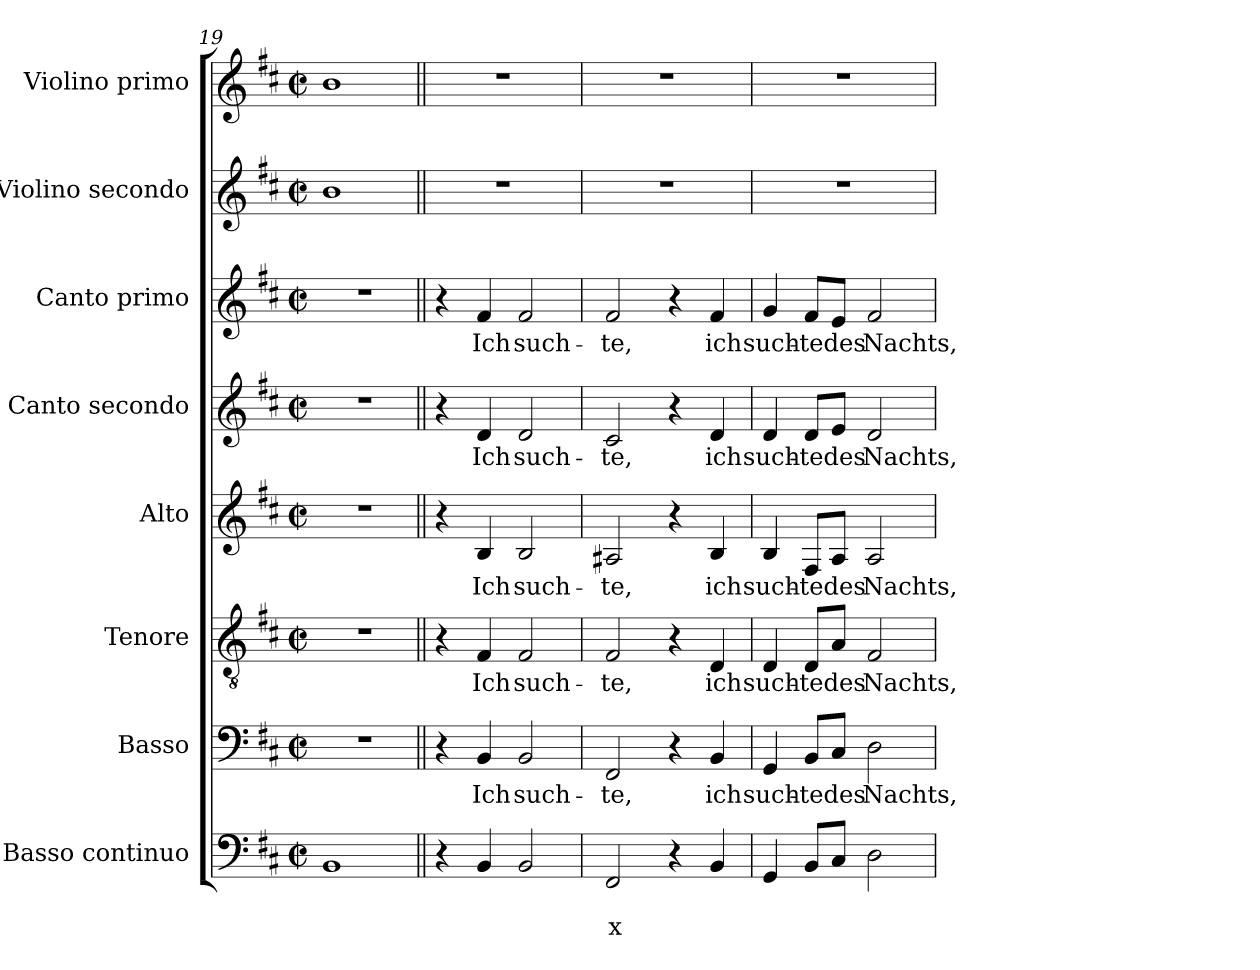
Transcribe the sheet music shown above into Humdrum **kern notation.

**kern	**text	**text	**kern	**text	**kern	**text	**kern	**text	**kern	**text	**kern	**text	**kern	**kern
*part8	*part8	*part8	*part7	*part7	*part6	*part6	*part5	*part5	*part4	*part4	*part3	*part3	*part2	*part1
*staff8	*staff8	*staff8	*staff7	*staff7	*staff6	*staff6	*staff5	*staff5	*staff4	*staff4	*staff3	*staff3	*staff2	*staff1
*I"Basso continuo	*	*	*I"Basso	*	*I"Tenore	*	*I"Alto	*	*I"Canto secondo	*	*I"Canto primo	*	*I"Violino secondo	*I"Violino primo
*I'BC	*	*	*I'B	*	*I'T	*	*I'A	*	*I'C2	*	*I'C1	*	*I'V2	*I'V1
*clefF4	*	*	*clefF4	*	*clefGv2	*	*clefG2	*	*clefG2	*	*clefG2	*	*clefG2	*clefG2
*k[f#c#]	*	*	*k[f#c#]	*	*k[f#c#]	*	*k[f#c#]	*	*k[f#c#]	*	*k[f#c#]	*	*k[f#c#]	*k[f#c#]
*D:	*	*	*D:	*	*D:	*	*D:	*	*D:	*	*D:	*	*D:	*D:
*M2/2	*	*	*M2/2	*	*M2/2	*	*M2/2	*	*M2/2	*	*M2/2	*	*M2/2	*M2/2
*met(c|)	*	*	*met(c|)	*	*met(c|)	*	*met(c|)	*	*met(c|)	*	*met(c|)	*	*met(c|)	*met(c|)
=19	=19	=19	=19	=19	=19	=19	=19	=19	=19	=19	=19	=19	=19	=19
1BB	.	.	1r	.	1r	.	1r	.	1r	.	1r	.	1b	1b
!!LO:PB:g=z
=20||	=20||	=20||	=20||	=20||	=20||	=20||	=20||	=20||	=20||	=20||	=20||	=20||	=20||	=20||
4r	.	.	4r	.	4r	.	4r	.	4r	.	4r	.	1r	1r
!	!	!	!	!LO:LY:b	!	!LO:LY:b	!	!LO:LY:b	!	!LO:LY:b	!	!LO:LY:b	!	!
4BB/	.	.	4BB/	Ich	4F#/	Ich	4B/	Ich	4d/	Ich	4f#/	Ich	.	.
!	!	!	!	!LO:LY:b	!	!LO:LY:b	!	!LO:LY:b	!	!LO:LY:b	!	!LO:LY:b	!	!
2BB/	.	.	2BB/	such-	2F#/	such-	2B/	such-	2d/	such-	2f#/	such-	.	.
=21	=21	=21	=21	=21	=21	=21	=21	=21	=21	=21	=21	=21	=21	=21
!	!	!LO:LY:b	!	!LO:LY:b	!	!LO:LY:b	!	!LO:LY:b	!	!LO:LY:b	!	!LO:LY:b	!	!
2FF#/	.	x	2FF#/	-te,	2F#/	-te,	2A#X/	-te,	2c#/	-te,	2f#/	-te,	1r	1r
4r	.	.	4r	.	4r	.	4r	.	4r	.	4r	.	.	.
!	!	!	!	!LO:LY:b	!	!LO:LY:b	!	!LO:LY:b	!	!LO:LY:b	!	!LO:LY:b	!	!
4BB/	.	.	4BB/	ich	4D/	ich	4B/	ich	4d/	ich	4f#/	ich	.	.
=22	=22	=22	=22	=22	=22	=22	=22	=22	=22	=22	=22	=22	=22	=22
!	!	!	!	!LO:LY:b	!	!LO:LY:b	!	!LO:LY:b	!	!LO:LY:b	!	!LO:LY:b	!	!
4GG/	.	.	4GG/	such-	4D/	such-	4B/	such-	4d/	such-	4g/	such-	1r	1r
!	!	!	!	!LO:LY:b	!	!LO:LY:b	!	!LO:LY:b	!	!LO:LY:b	!	!LO:LY:b	!	!
8BB/L	.	.	8BB/L	-te	8D/L	-te	8F#/L	-te	8d/L	-te	8f#/L	-te	.	.
!	!	!	!	!LO:LY:b	!	!LO:LY:b	!	!LO:LY:b	!	!LO:LY:b	!	!LO:LY:b	!	!
8C#/J	.	.	8C#/J	des	8A/J	des	8A/J	des	8e/J	des	8e/J	des	.	.
!	!	!	!	!LO:LY:b	!	!LO:LY:b	!	!LO:LY:b	!	!LO:LY:b	!	!LO:LY:b	!	!
2D\	.	.	2D\	Nachts,	2F#/	Nachts,	2A/	Nachts,	2d/	Nachts,	2f#/	Nachts,	.	.
=	=	=	=	=	=	=	=	=	=	=	=	=	=	=
*-	*-	*-	*-	*-	*-	*-	*-	*-	*-	*-	*-	*-	*-	*-
